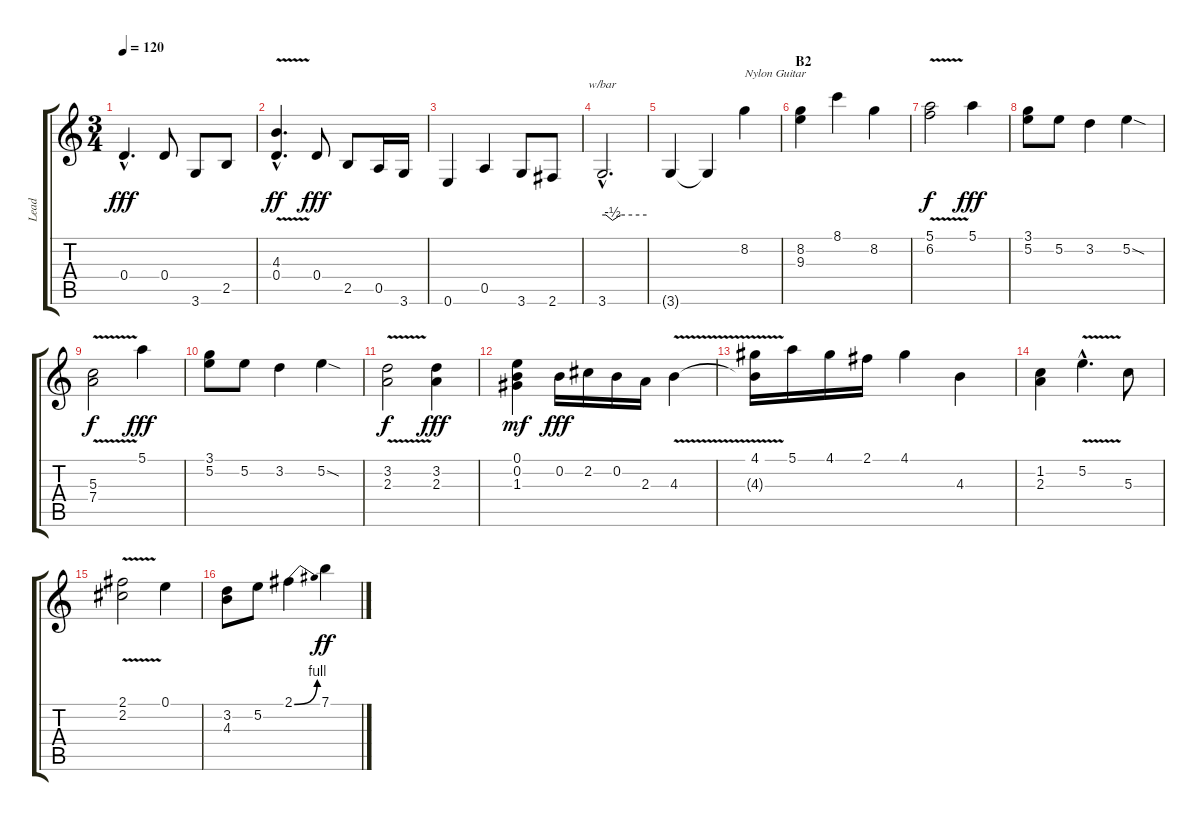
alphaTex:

\track ("Lead" "Lead") {instrument acousticguitarnylon}
\staff {score tabs}
\tuning (E4 B3 G3 D3 A2 E2) {hide}
\ts (3 4)
\tempo 120
\clef g2
\ks c
0.4{hac}.4{d dy fff} 0.4.8 3.6.8 2.5.8 |
(4.3{v hac} 0.4{v hac}).4{d dy ff} 0.4.8{dy fff} 2.5.8 0.5.16 3.6.16 |
0.6.4 0.5.4 3.6.8 2.6.8 |
3.6{hac}.2{d tbe (custom default 0 0 5 0 14 -2 25 0 60 0)} |
3.6{t}.4 3.6{t}.4 8.2.4{txt "Nylon Guitar" instrument acousticguitarnylon} |
\section ("" "B2")
(8.2 9.3).4 8.1.4 8.2.4 |
(5.1{v} 6.2).2{dy f} 5.1.4{dy fff} |
(3.1 5.2).8 5.2.8 3.2.4 5.2{sod}.4 |
(5.3{v} 7.4{v}).2{dy f} 5.1.4{dy fff} |
(3.1 5.2).8 5.2.8 3.2.4 5.2{sod}.4 |
(3.2{v} 2.3{v}).2{dy f} (3.2 2.3).4{dy fff} |
(0.1 0.2 1.3).4{dy mf} 0.2.16{dy fff instrument acousticguitarsteel} 2.2.16 0.2.16 2.3.16 4.3{v}.4 |
(4.1 4.3{t}).16 5.1.16 4.1.16 2.1.16 4.1.4 4.3.4{instrument acousticguitarnylon} |
(1.2 2.3).4 5.2{v hac}.4{d} 5.3.8 |
(2.1{v} 2.2).2 0.1.4 |
(3.2 4.3).8 5.2.8 2.1{be (bend 0 0 60 4)}.4 7.1.4{dy ff}
